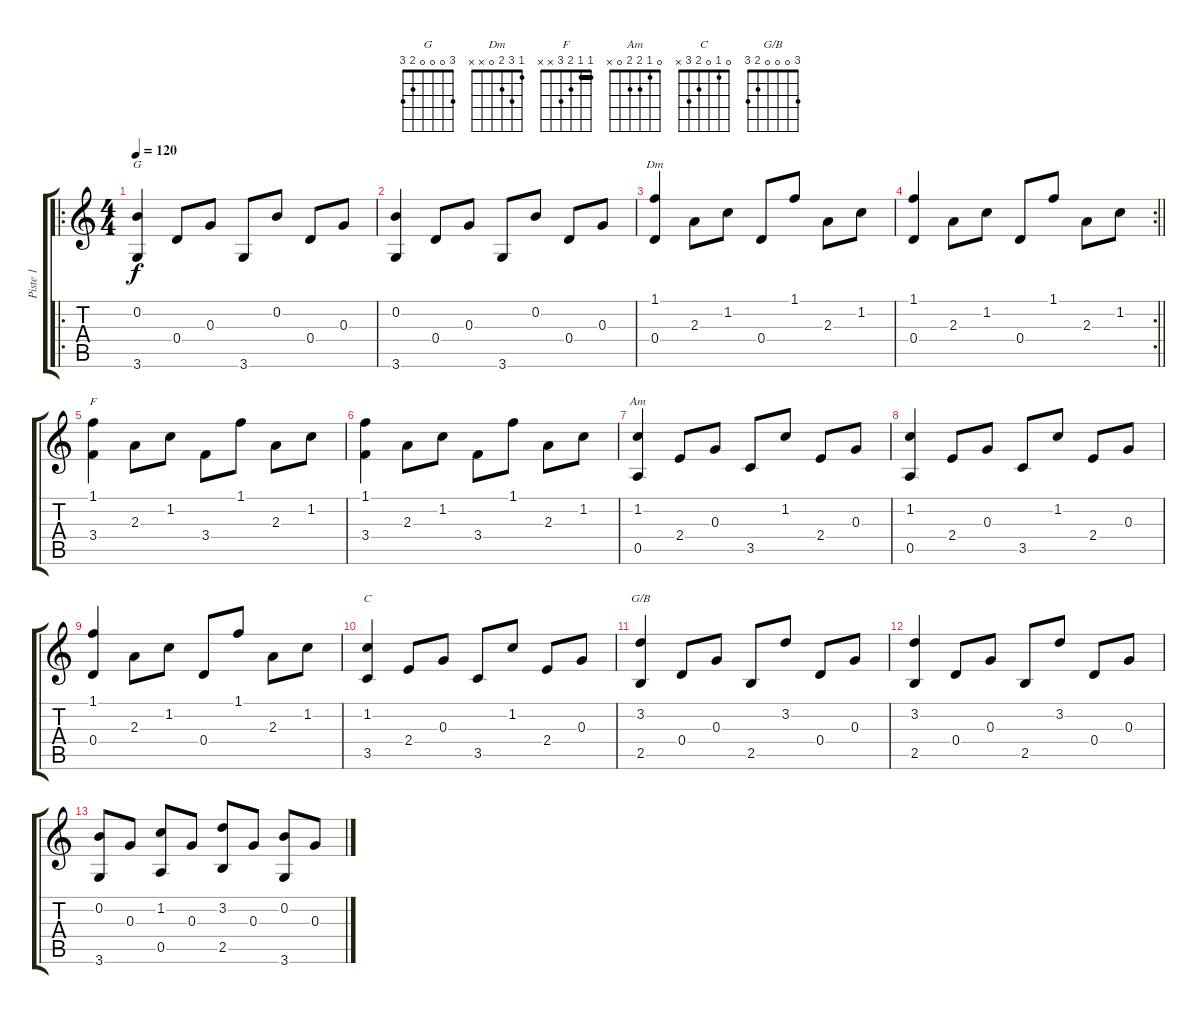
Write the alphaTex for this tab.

\track ("Piste 1" "Piste 1") {instrument acousticguitarsteel}
\staff {score tabs}
\tuning (E4 B3 G3 D3 A2 E2) {hide}
\chord ("G" 3 0 0 0 2 3)
\chord ("Dm" 1 3 2 0 x x)
\chord ("F" 1 1 2 3 x x) {barre 1}
\chord ("Am" 0 1 2 2 0 x)
\chord ("C" 0 1 0 2 3 x)
\chord ("G/B" 3 0 0 0 2 3)
\ro
\ts (4 4)
\tempo 120
\clef g2
\ks c
(0.2 3.6).4{ch "G" dy f} 0.4.8 0.3.8 3.6.8 0.2.8 0.4.8 0.3.8 |
(0.2 3.6).4 0.4.8 0.3.8 3.6.8 0.2.8 0.4.8 0.3.8 |
(1.1 0.4).4{ch "Dm"} 2.3.8 1.2.8 0.4.8 1.1.8 2.3.8 1.2.8 |
\rc 2
\barLineRight lightlight
(1.1 0.4).4 2.3.8 1.2.8 0.4.8 1.1.8 2.3.8 1.2.8 |
(1.1 3.4).4{ch "F"} 2.3.8 1.2.8 3.4.8 1.1.8 2.3.8 1.2.8 |
(1.1 3.4).4 2.3.8 1.2.8 3.4.8 1.1.8 2.3.8 1.2.8 |
(1.2 0.5).4{ch "Am"} 2.4.8 0.3.8 3.5.8 1.2.8 2.4.8 0.3.8 |
(1.2 0.5).4 2.4.8 0.3.8 3.5.8 1.2.8 2.4.8 0.3.8 |
(1.1 0.4).4 2.3.8 1.2.8 0.4.8 1.1.8 2.3.8 1.2.8 |
(1.2 3.5).4{ch "C"} 2.4.8 0.3.8 3.5.8 1.2.8 2.4.8 0.3.8 |
(3.2 2.5).4{ch "G/B"} 0.4.8 0.3.8 2.5.8 3.2.8 0.4.8 0.3.8 |
(3.2 2.5).4 0.4.8 0.3.8 2.5.8 3.2.8 0.4.8 0.3.8 |
(0.2 3.6).8 0.3.8 (1.2 0.5).8 0.3.8 (3.2 2.5).8 0.3.8 (0.2 3.6).8 0.3.8
